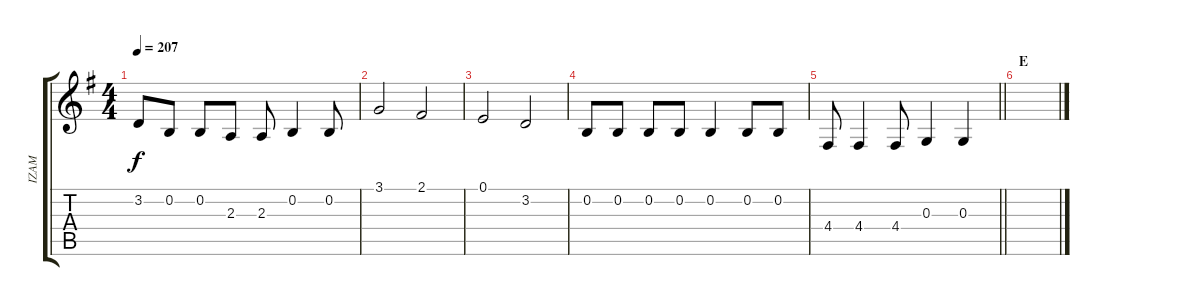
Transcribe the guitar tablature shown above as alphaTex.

\track ("IZAM" "IZAM") {instrument oboe}
\staff {score tabs}
\tuning (E4 B3 G3 D3 A2 E2) {hide}
\ts (4 4)
\tempo 207
\clef g2
\ks eminor
3.2.8{dy f} 0.2.8 0.2.8 2.3.8 2.3.8 0.2.4 0.2.8 |
3.1.2 2.1.2 |
0.1.2 3.2.2 |
0.2.8 0.2.8 0.2.8 0.2.8 0.2.4 0.2.8 0.2.8 |
\barLineRight lightlight
4.4.8 4.4.4 4.4.8 0.3.4 0.3.4 |
\section ("" "E")
